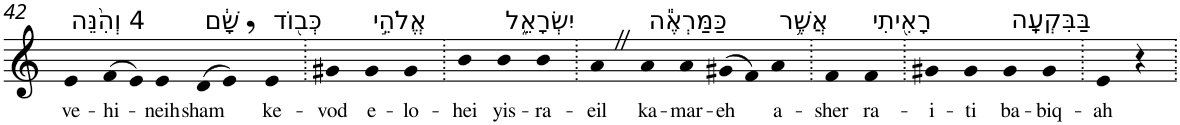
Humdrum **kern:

**kern	**text
*part1	*part1
*staff1	*staff1
*I"Piano	*
*I'Pno	*
!!LO:PB:g=z
*clefG2	*
*k[]	*
=42	=42
!LO:TX:a:t=4 וְהִ֨נֵּה	!
!	!LO:LY:b
4e	ve-
!	!LO:LY:b
(>8f	-hi-
8e)	.
!	!LO:LY:b
4e	-neih
!LO:TX:a:t=שָׁ֔ם	!
!	!LO:LY:b
(>8d	sham
8e,)	.
!LO:TX:a:t=כְּב֖וֹד	!
!	!LO:LY:b
4e	ke-
=43.	=43.
!	!LO:LY:b
4g#X	-vod
!LO:TX:a:t=אֱלֹהֵ֣י	!
!	!LO:LY:b
4g#	e-
!	!LO:LY:b
4g#	-lo-
=44.	=44.
!	!LO:LY:b
4b	-hei
!LO:TX:a:t=יִשְׂרָאֵ֑ל	!
!	!LO:LY:b
4b	yis-
!	!LO:LY:b
4b	-ra-
=45.	=45.
!	!LO:LY:b
4aZ	-eil
!LO:TX:a:t=כַּמַּרְאֶ֕ה	!
!	!LO:LY:b
4a	ka-
!	!LO:LY:b
4a	-mar-
!	!LO:LY:b
(>8g#X	-eh
8f)	.
!LO:TX:a:t=אֲשֶׁ֥ר	!
!	!LO:LY:b
4a	a-
=46.	=46.
!	!LO:LY:b
4f	-sher
!LO:TX:a:t=רָאִ֖יתִי	!
!	!LO:LY:b
4f	ra-
=47.	=47.
!	!LO:LY:b
4g#X	-i-
!	!LO:LY:b
4g#	-ti
!LO:TX:a:t=בַּבִּקְעָֽה	!
!	!LO:LY:b
4g#	ba-
!	!LO:LY:b
4g#	-biq-
=48.	=48.
!	!LO:LY:b
4e	-ah
4r	.
=.	=.
*-	*-
